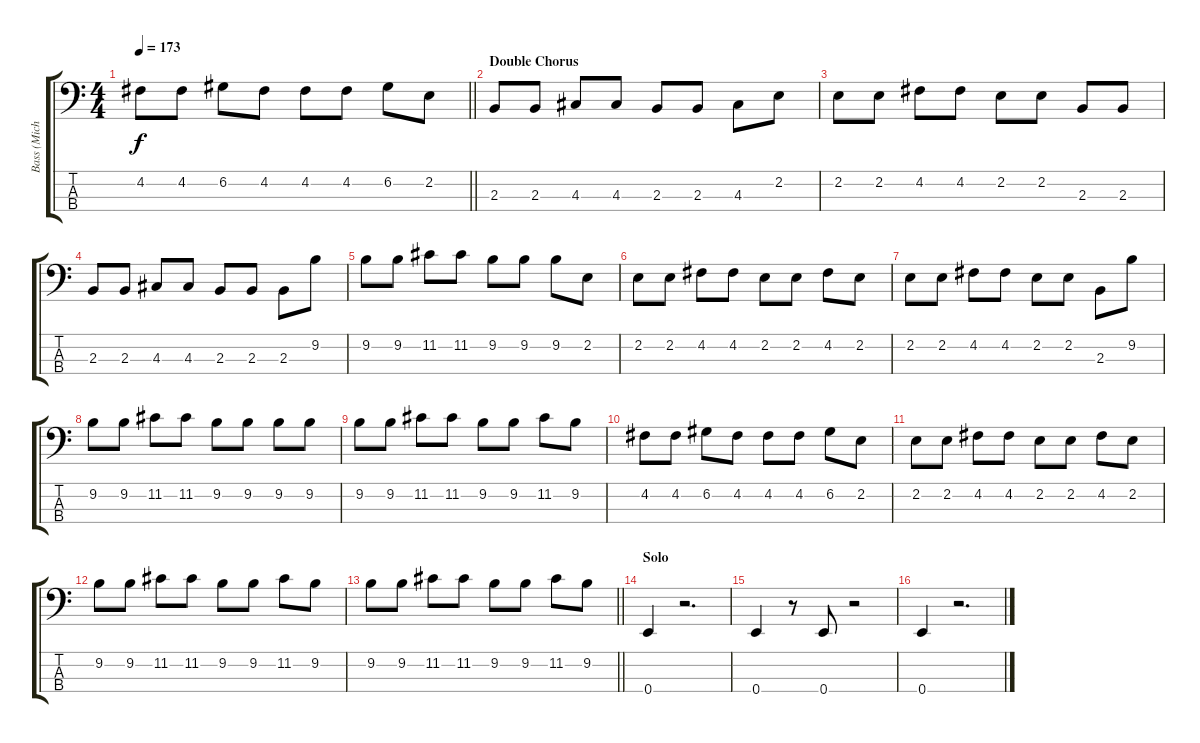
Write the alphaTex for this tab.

\track ("Bass (Michael Anthony)" "Bass (Mich") {instrument electricbassfinger}
\staff {score tabs}
\tuning (G2 D2 A1 E1) {hide}
\ts (4 4)
\tempo 173
\clef f4
\barLineRight lightlight
\ks c
4.2.8{dy f} 4.2.8 6.2.8 4.2.8 4.2.8 4.2.8 6.2.8 2.2.8 |
\section ("" "Double Chorus")
2.3.8 2.3.8 4.3.8 4.3.8 2.3.8 2.3.8 4.3.8 2.2.8 |
2.2.8 2.2.8 4.2.8 4.2.8 2.2.8 2.2.8 2.3.8 2.3.8 |
2.3.8 2.3.8 4.3.8 4.3.8 2.3.8 2.3.8 2.3.8 9.2.8 |
9.2.8 9.2.8 11.2.8 11.2.8 9.2.8 9.2.8 9.2.8 2.2.8 |
2.2.8 2.2.8 4.2.8 4.2.8 2.2.8 2.2.8 4.2.8 2.2.8 |
2.2.8 2.2.8 4.2.8 4.2.8 2.2.8 2.2.8 2.3.8 9.2.8 |
9.2.8 9.2.8 11.2.8 11.2.8 9.2.8 9.2.8 9.2.8 9.2.8 |
9.2.8 9.2.8 11.2.8 11.2.8 9.2.8 9.2.8 11.2.8 9.2.8 |
4.2.8 4.2.8 6.2.8 4.2.8 4.2.8 4.2.8 6.2.8 2.2.8 |
2.2.8 2.2.8 4.2.8 4.2.8 2.2.8 2.2.8 4.2.8 2.2.8 |
9.2.8 9.2.8 11.2.8 11.2.8 9.2.8 9.2.8 11.2.8 9.2.8 |
\barLineRight lightlight
9.2.8 9.2.8 11.2.8 11.2.8 9.2.8 9.2.8 11.2.8 9.2.8 |
\section ("" "Solo")
0.4.4 r.2{d} |
0.4.4 r.8 0.4.8 r.2 |
0.4.4 r.2{d}
